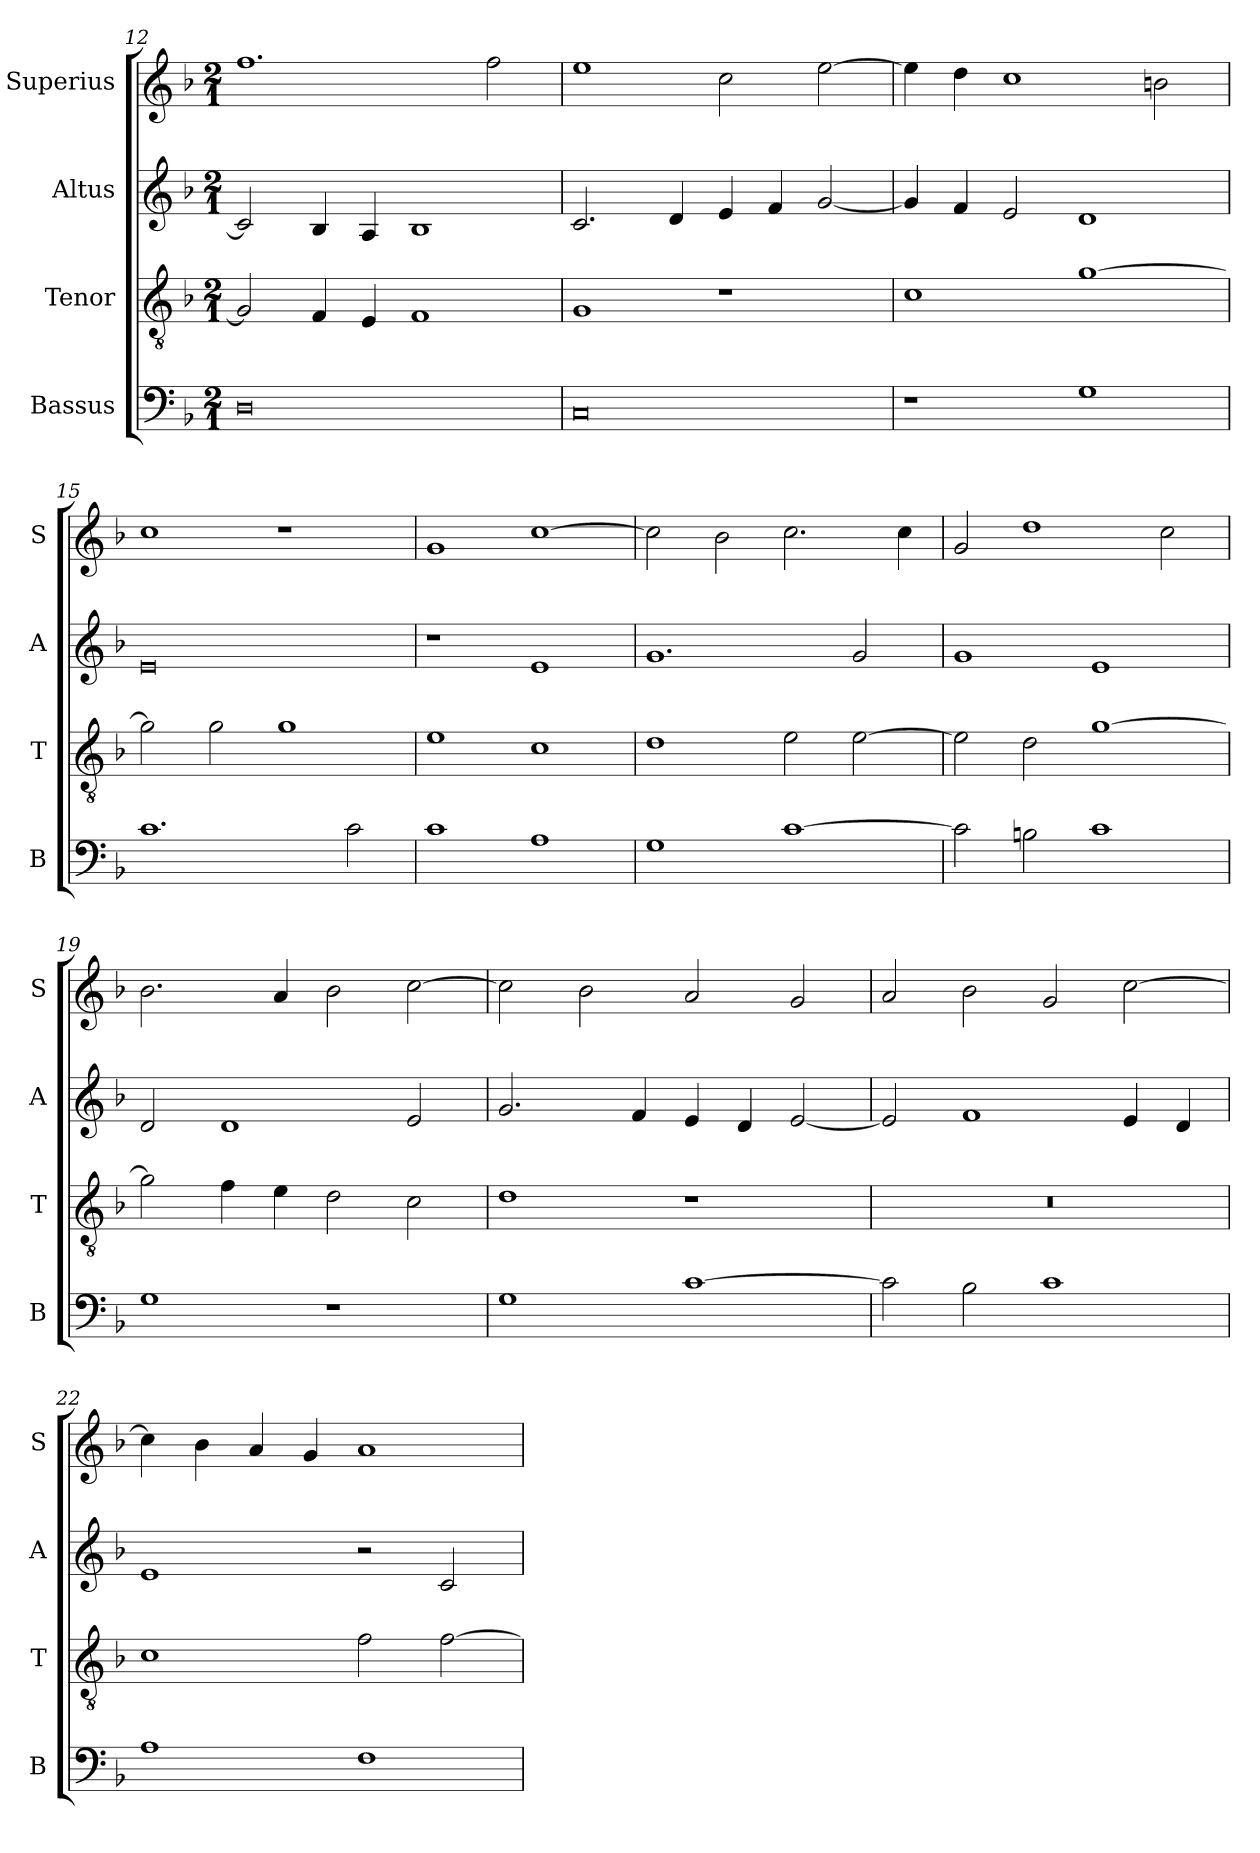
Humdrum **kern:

**kern	**kern	**kern	**kern
*part4	*part3	*part2	*part1
*staff4	*staff3	*staff2	*staff1
*I"Bassus	*I"Tenor	*I"Altus	*I"Superius
*I'B	*I'T	*I'A	*I'S
*clefF4	*clefGv2	*clefG2	*clefG2
*k[b-]	*k[b-]	*k[b-]	*k[b-]
*F:	*F:	*F:	*F:
*M2/1	*M2/1	*M2/1	*M2/1
=12	=12	=12	=12
0D	2G]	2c]	1.ff
.	4F	4B-	.
.	4E	4A	.
.	1F	1B-	.
.	.	.	2ff
=13	=13	=13	=13
0C	1G	2.c	1ee
.	.	4d	.
.	1r	4e	2cc
.	.	4f	.
.	.	[2g	[2ee
=14	=14	=14	=14
1r	1c	4g]	4ee]
.	.	4f	4dd
.	.	2e	1cc
1G	[1g	1d	.
.	.	.	2bn
=15	=15	=15	=15
1.c	2g]	0e	1cc
.	2g	.	.
.	1g	.	1r
2c	.	.	.
=16	=16	=16	=16
1c	1e	1r	1g
1A	1c	1e	[1cc
=17	=17	=17	=17
1G	1d	1.g	2cc]
.	.	.	2b-
[1c	2e	.	2.cc
.	[2e	2g	.
.	.	.	4cc
=18	=18	=18	=18
2c]	2e]	1g	2g
2Bn	2d	.	1dd
1c	[1g	1e	.
.	.	.	2cc
=19	=19	=19	=19
1G	2g]	2d	2.b-
.	4f	1d	.
.	4e	.	4a
1r	2d	.	2b-
.	2c	2e	[2cc
=20	=20	=20	=20
1G	1d	2.g	2cc]
.	.	.	2b-
.	.	4f	.
[1c	1r	4e	2a
.	.	4d	.
.	.	[2e	2g
=21	=21	=21	=21
2c]	0r	2e]	2a
2B-	.	1f	2b-
1c	.	.	2g
.	.	4e	[2cc
.	.	4d	.
=22	=22	=22	=22
1A	1c	1e	4cc]
.	.	.	4b-
.	.	.	4a
.	.	.	4g
1F	2f	2r	1a
.	[2f	2c	.
=	=	=	=
*-	*-	*-	*-
